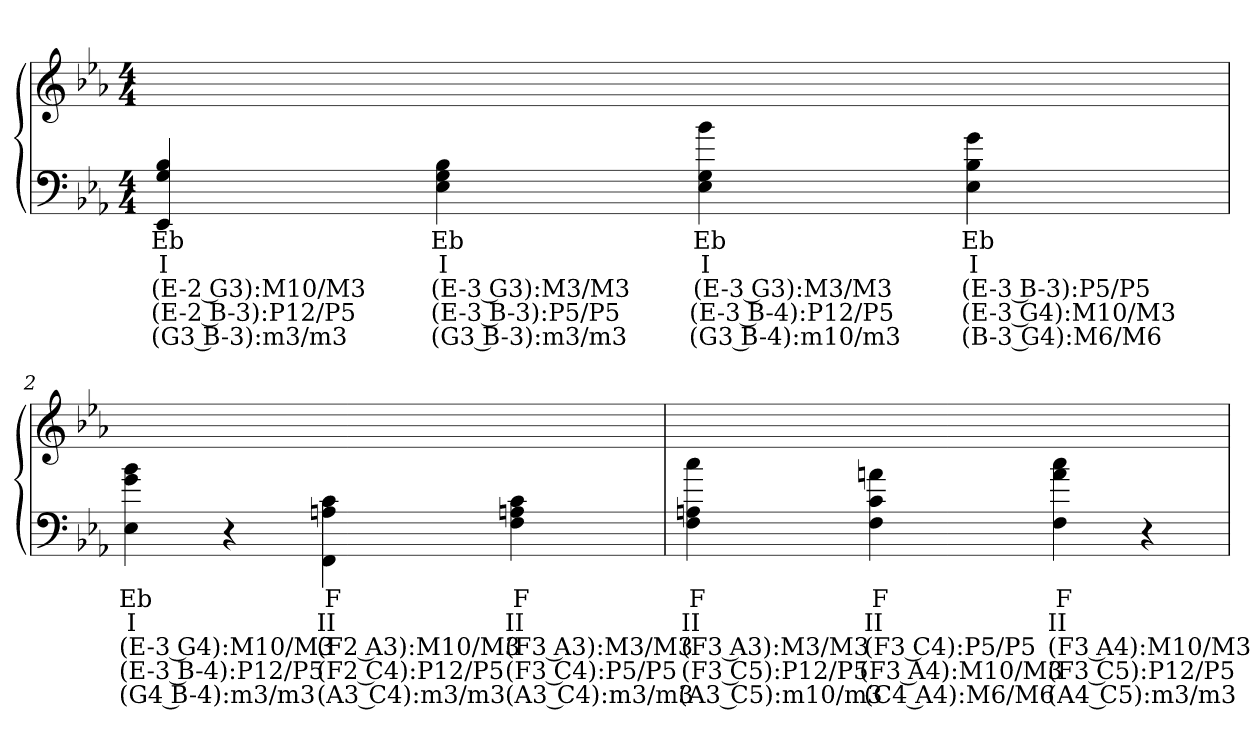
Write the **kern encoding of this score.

**kern	**text	**text	**text	**text	**text	**kern
*part2	*part2	*part2	*part2	*part2	*part2	*part1
*staff2	*staff2	*staff2	*staff2	*staff2	*staff2	*staff1
*clefF4	*	*	*	*	*	*clefG2
*k[b-e-a-]	*	*	*	*	*	*k[b-e-a-]
*E-:	*	*	*	*	*	*E-:
*M4/4	*	*	*	*	*	*M4/4
*MM60	*	*	*	*	*	*MM60
=1	=1	=1	=1	=1	=1	=1
4EE- 4G 4B-	Eb	I	(E-2 G3):M10/M3	(E-2 B-3):P12/P5	(G3 B-3):m3/m3	1ryy
4E- 4G 4B-	Eb	I	(E-3 G3):M3/M3	(E-3 B-3):P5/P5	(G3 B-3):m3/m3	.
4E- 4G 4b-	Eb	I	(E-3 G3):M3/M3	(E-3 B-4):P12/P5	(G3 B-4):m10/m3	.
4E- 4B- 4g	Eb	I	(E-3 B-3):P5/P5	(E-3 G4):M10/M3	(B-3 G4):M6/M6	.
=2	=2	=2	=2	=2	=2	=2
4E- 4g 4b-	Eb	I	(E-3 G4):M10/M3	(E-3 B-4):P12/P5	(G4 B-4):m3/m3	1ryy
4r	.	.	.	.	.	.
4FF 4An 4c	F	II	(F2 A3):M10/M3	(F2 C4):P12/P5	(A3 C4):m3/m3	.
4F 4An 4c	F	II	(F3 A3):M3/M3	(F3 C4):P5/P5	(A3 C4):m3/m3	.
=3	=3	=3	=3	=3	=3	=3
4F 4An 4cc	F	II	(F3 A3):M3/M3	(F3 C5):P12/P5	(A3 C5):m10/m3	1ryy
4F 4c 4an	F	II	(F3 C4):P5/P5	(F3 A4):M10/M3	(C4 A4):M6/M6	.
4F 4a 4cc	F	II	(F3 A4):M10/M3	(F3 C5):P12/P5	(A4 C5):m3/m3	.
4r	.	.	.	.	.	.
=	=	=	=	=	=	=
*-	*-	*-	*-	*-	*-	*-
